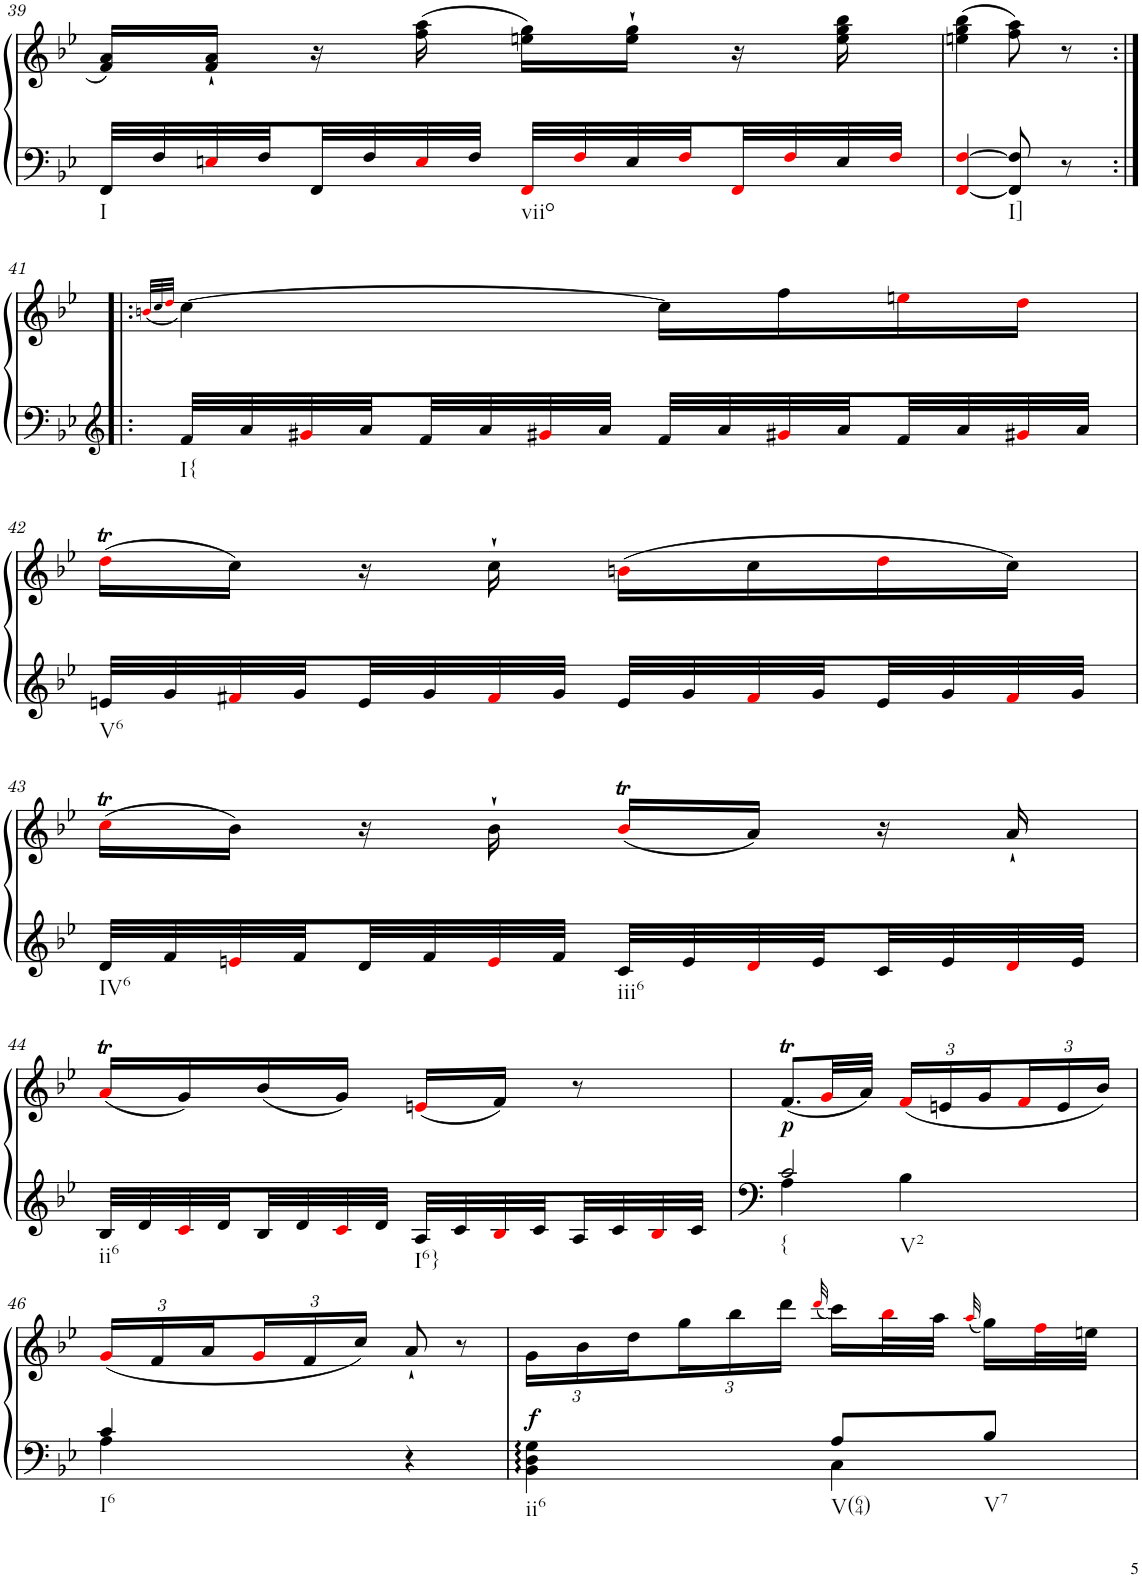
**kern	**kern	**dynam
*part1	*part1	*part1
*staff2	*staff1	*staff1/2
*I"Klavier linke Hand	*	*
!!LO:PB:g=z
*clefF4	*clefG2	*
*k[b-e-]	*k[b-e-]	*
*M2/4	*M2/4	*
=39	=39	=39
!LO:TX:b:t=I	!	!
32FF/LLL	16f/ 16a/LL	.
32F/	.	.
32Eni/	16f/` 16a/`JJ	.
32F/	.	.
32FF/	16r	.
32F/	.	.
32Ei/	(16ff\ 16aa\	.
32F/JJJ	.	.
!LO:TX:b:t=viio	!	!
32FFi/LLL	16een\ 16gg\LL)	.
32Fi/	.	.
32E/	16ee\` 16gg\`JJ	.
32Fi/	.	.
32FFi/	16r	.
32Fi/	.	.
32E/	16ee\ 16gg\ 16bb-\	.
32Fi/JJJ	.	.
=40	=40	=40
[4FFi/ [4Fi/	(4een\ 4gg\ 4bb-\	.
!LO:TX:b:t=I]	!	!
8FF/] 8F/]	8ff\ 8aa\)	.
8r	8r	.
!!LO:LB:g=z
=41:|!|:	=41:|!|:	=41:|!|:
*clefG2	*	*
.	(32qbni/LLL	.
.	32qcc/	.
.	32qddi/JJJ	.
!LO:TX:b:t=I{	!	!
32f/LLL	[4cc\)	.
32a/	.	.
32g#Xi/	.	.
32a/	.	.
32f/	.	.
32a/	.	.
32g#Xi/	.	.
32a/JJJ	.	.
32f/LLL	16cc\LL]	.
32a/	.	.
32g#Xi/	16ff\	.
32a/	.	.
32f/	16eeni\	.
32a/	.	.
32g#Xi/	16ddi\JJ	.
32a/JJJ	.	.
!!LO:LB:g=z
=42	=42	=42
!LO:TX:b:t=V6	!	!
32en/LLL	(16ddti\LL	.
32g/	.	.
32f#Xi/	16cc\JJ)	.
32g/	.	.
32e/	16r	.
32g/	.	.
32f#i/	16cc`\	.
32g/JJJ	.	.
32e/LLL	(16bni\LL	.
32g/	.	.
32f#i/	16cc\	.
32g/	.	.
32e/	16ddi\	.
32g/	.	.
32f#i/	16cc\JJ)	.
32g/JJJ	.	.
!!LO:LB:g=z
=43	=43	=43
!LO:TX:b:t=IV6	!	!
32d/LLL	(16ccTi\LL	.
32f/	.	.
32eni/	16b-\JJ)	.
32f/	.	.
32d/	16r	.
32f/	.	.
32ei/	16b-`\	.
32f/JJJ	.	.
!LO:TX:b:t=iii6	!	!
32c/LLL	(16b-Ti/LL	.
32e/	.	.
32di/	16a/JJ)	.
32e/	.	.
32c/	16r	.
32e/	.	.
32di/	16a`/	.
32e/JJJ	.	.
!!LO:LB:g=z
=44	=44	=44
!LO:TX:b:t=ii6	!	!
32B-/LLL	(16ati/LL	.
32d/	.	.
32ci/	16g/)	.
32d/	.	.
32B-/	(16b-/	.
32d/	.	.
32ci/	16g/JJ)	.
32d/JJJ	.	.
!LO:TX:b:t=I6}	!	!
32A/LLL	(16eni/LL	.
32c/	.	.
32B-i/	16f/JJ)	.
32c/	.	.
32A/	8r	.
32c/	.	.
32B-i/	.	.
32c/JJJ	.	.
=45	=45	=45
*^	*	*
!LO:TX:b:t={	!	!	!
!LO:TX:b:t=V2	!	!	!
!	!	!	!LO:DY:b
2c/	4A\	(8.fT/L	p
.	.	32gi/LL	.
.	.	32a/JJJ)	.
*	*	*Xbrackettup	*
.	4B-\	(24fi/LL	.
.	.	24en/	.
.	.	24g/	.
.	.	24fi/	.
.	.	24e/	.
.	.	24b-/JJ)	.
!!LO:LB:g=z
=46	=46	=46	=46
!LO:TX:b:t=I6	!	!	!
4c/	4A\	(24gi/LL	.
.	.	24f/	.
.	.	24a/	.
.	.	24gi/	.
.	.	24f/	.
.	.	24cc/JJ)	.
4r	4ryy	8a`/	.
.	.	8r	.
=47	=47	=47	=47
!LO:TX:b:t=ii6	!	!	!
!	!	!	!LO:DY:a=2
4BB-\ 4D\ 4G\	4ryy	24g\LL	f
.	.	24b-\	.
.	.	24dd\	.
.	.	24gg\	.
.	.	24bb-\	.
.	.	24ddd\JJ	.
.	.	(32qdddi/	.
!LO:TX:b:t=V(64)	!	!	!
8A/L	4C\	16ccc\LL)	.
.	.	32bb-i\L	.
.	.	32aa\JJJ	.
.	.	(32qaai/	.
!LO:TX:b:t=V7	!	!	!
8B-/J	.	16gg\LL)	.
.	.	32ffi\L	.
.	.	32een\JJJ	.
*v	*v	*	*
=	=	=
*-	*-	*-
